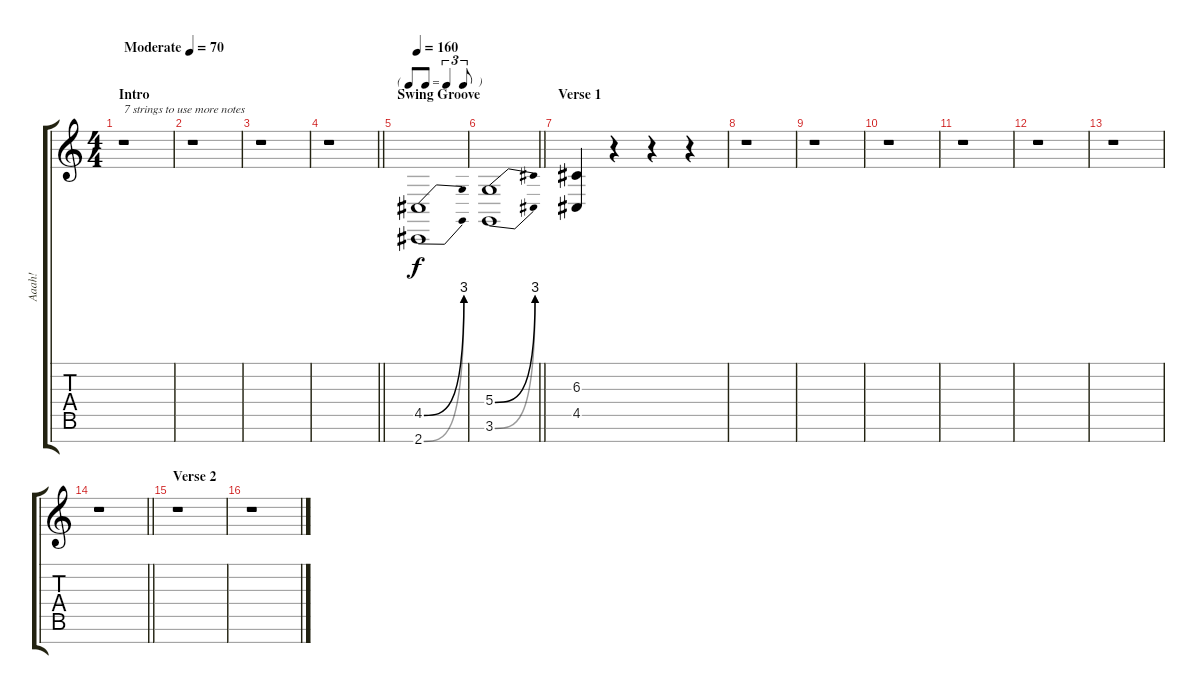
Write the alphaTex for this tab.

\track ("Aaah!" "Aaah!") {instrument choiraahs}
\staff {score tabs}
\tuning (E4 B3 G3 D3 A2 E2 B1) {hide}
\ts (4 4)
\section ("" "Intro")
\tempo (70 "Moderate")
\clef g2
\ks c
r.1{txt "7 strings to use more notes" dy f instrument choiraahs} |
r.1 |
r.1 |
\barLineRight lightlight
r.1 |
\tf triplet8th
\section ("" "Swing Groove")
\tempo 160
(4.5{be (bend 0 0 60 12)} 2.7{be (bend 0 0 60 12)}).1 |
\barLineRight lightlight
(5.4{be (bend 0 0 60 12)} 3.6{be (bend 0 0 60 12)}).1 |
\section ("" "Verse 1")
(6.3 4.5).4 r.4 r.4 r.4 |
r.1 |
r.1 |
r.1 |
r.1 |
r.1 |
r.1 |
\barLineRight lightlight
r.1 |
\section ("" "Verse 2")
r.1 |
r.1
